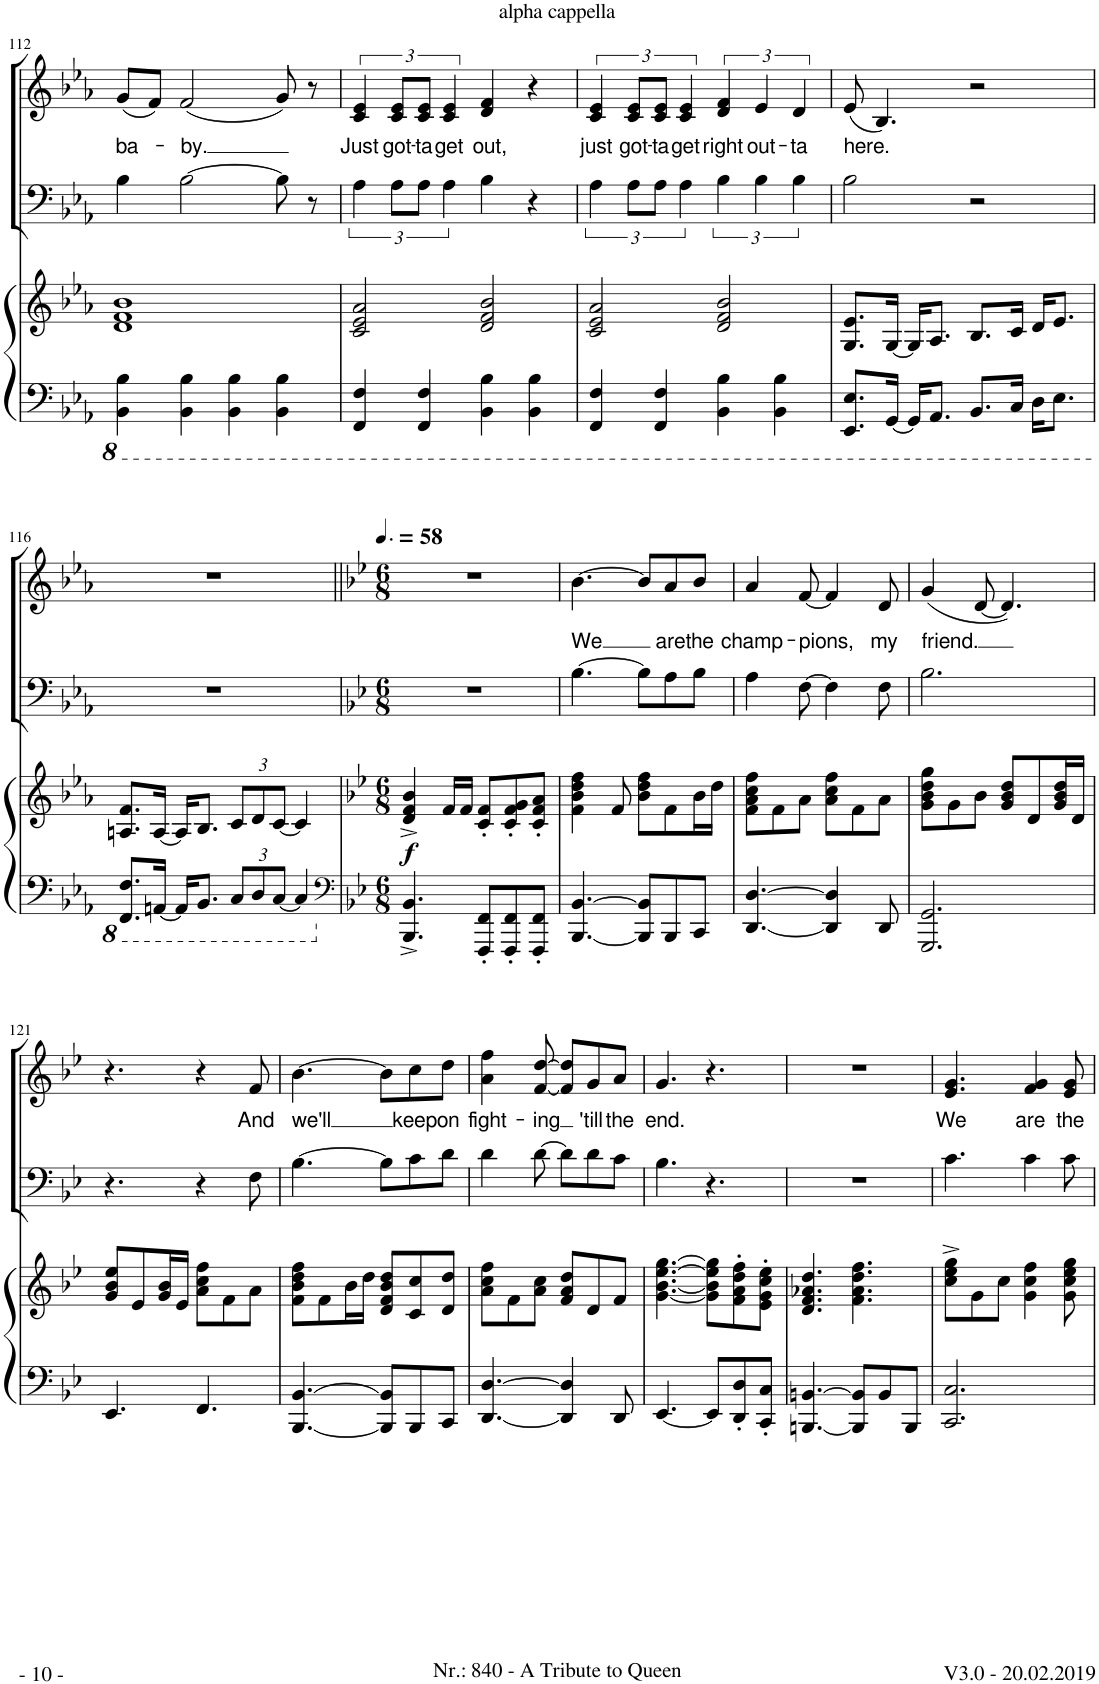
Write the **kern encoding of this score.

**kern	**kern	**dynam	**kern	**kern	**text
*part2	*part2	*part2	*part1	*part1	*part1
*staff4	*staff3	*staff3/4	*staff2	*staff1	*staff1
*I"Piano	*	*	*I"Chor	*	*
*I'Pno	*	*	*I'Ch	*	*
!!LO:PB:g=z
*clefF4	*clefG2	*	*clefF4	*clefG2	*
*k[b-e-a-]	*k[b-e-a-]	*	*k[b-e-a-]	*k[b-e-a-]	*
*M4/4	*M4/4	*	*M4/4	*M4/4	*
=112	=112	=112	=112	=112	=112
!	!	!	!	!	!LO:LY:b
4BBB-\ 4BB-\	1d 1f 1b-	.	4B-\	(8g/L	ba-
.	.	.	.	8f/J)	.
!	!	!	!	!	!LO:LY:b
4BBB-\ 4BB-\	.	.	[2B-\	(2f/	-by.
4BBB-\ 4BB-\	.	.	.	.	.
4BBB-\ 4BB-\	.	.	8B-\]	8g/)	.
.	.	.	8r	8r	.
=113	=113	=113	=113	=113	=113
!	!	!	!	!	!LO:LY:b
4FFF/ 4FF/	2c/ 2e-/ 2a-/	.	6A-\	6c/ 6e-/	Just
!	!	!	!	!	!LO:LY:b
.	.	.	12A-\L	12c/ 12e-/L	got-
!	!	!	!	!	!LO:LY:b
4FFF/ 4FF/	.	.	12A-\J	12c/ 12e-/J	-ta
!	!	!	!	!	!LO:LY:b
.	.	.	6A-\	6c/ 6e-/	get
!	!	!	!	!	!LO:LY:b
4BBB-\ 4BB-\	2d/ 2f/ 2b-/	.	4B-\	4d/ 4f/	out,
4BBB-\ 4BB-\	.	.	4r	4r	.
=114	=114	=114	=114	=114	=114
!	!	!	!	!	!LO:LY:b
4FFF/ 4FF/	2c/ 2e-/ 2a-/	.	6A-\	6c/ 6e-/	just
!	!	!	!	!	!LO:LY:b
.	.	.	12A-\L	12c/ 12e-/L	got-
!	!	!	!	!	!LO:LY:b
4FFF/ 4FF/	.	.	12A-\J	12c/ 12e-/J	-ta
!	!	!	!	!	!LO:LY:b
.	.	.	6A-\	6c/ 6e-/	get
!	!	!	!	!	!LO:LY:b
4BBB-\ 4BB-\	2d/ 2f/ 2b-/	.	6B-\	6d/ 6f/	right
!	!	!	!	!	!LO:LY:b
.	.	.	6B-\	6e-/	out-
4BBB-\ 4BB-\	.	.	.	.	.
!	!	!	!	!	!LO:LY:b
.	.	.	6B-\	6d/	-ta
=115	=115	=115	=115	=115	=115
!	!	!	!	!	!LO:LY:b
8.EEE-/ 8.EE-/L	8.G/ 8.e-/L	.	2B-\	(8e-/	here.
.	.	.	.	4.B-/)	.
[16GGG/Jk	[16G/Jk	.	.	.	.
16GGG/KL]	16G/KL]	.	.	.	.
8.AAA-/J	8.A-/J	.	.	.	.
8.BBB-/L	8.B-/L	.	2r	2r	.
16CC/Jk	16c/Jk	.	.	.	.
16DD\KL	16d/KL	.	.	.	.
8.EE-\J	8.e-/J	.	.	.	.
!!LO:LB:g=z
=116	=116	=116	=116	=116	=116
8.FFF/ 8.FF/L	8.An/ 8.f/L	.	1r	1r	.
[16AAAn/Jk	[16A/Jk	.	.	.	.
16AAA/KL]	16A/KL]	.	.	.	.
8.BBB-/J	8.B-/J	.	.	.	.
*Xbrackettup	*Xbrackettup	*	*	*	*
12CC/L	12c/L	.	.	.	.
12DD/	12d/	.	.	.	.
[12CC/J	[12c/J	.	.	.	.
4CC/]	4c/]	.	.	.	.
=117	=117	=117	=117	=117	=117
*clefF4	*	*	*	*	*
*k[b-e-]	*k[b-e-]	*	*k[b-e-]	*k[b-e-]	*
*M6/8	*M6/8	*	*M6/8	*M6/8	*
!	!	!LO:DY:b	!	!	!
4.BBB-/^ 4.BB-/^	4d/^ 4f/^ 4b-/^	f	2.r	2.r	.
.	16f/LL	.	.	.	.
.	16f/JJ	.	.	.	.
8FFF/' 8FF/'L	8c/' 8f/'L	.	.	.	.
8FFF/' 8FF/'	8c/' 8f/' 8g/'	.	.	.	.
8FFF/' 8FF/'J	8c/' 8f/' 8a/'J	.	.	.	.
=118	=118	=118	=118	=118	=118
!	!	!	!	!	!LO:LY:b
[4.BBB-/ [4.BB-/	4f\ 4b-\ 4dd\ 4ff\	.	[4.B-\	[4.b-\	We
.	8f/	.	.	.	.
8BBB-/] 8BB-/]L	8b-\ 8dd\ 8ff\L	.	8B-\L]	8b-/L]	.
!	!	!	!	!	!LO:LY:b
8BBB-/	8f\	.	8A\	8a/	are
!	!	!	!	!	!LO:LY:b
8CC/J	16b-\L	.	8B-\J	8b-/J	the
.	16dd\JJ	.	.	.	.
=119	=119	=119	=119	=119	=119
!	!	!	!	!	!LO:LY:b
[4.DD/ [4.D/	8f\ 8a\ 8cc\ 8ff\L	.	4A\	4a/	champ-
.	8f\	.	.	.	.
!	!	!	!	!	!LO:LY:b
.	8a\J	.	[8F\	[8f/	-pions,
4DD/] 4D/]	8a\ 8cc\ 8ff\L	.	4F\]	4f/]	.
.	8f\	.	.	.	.
!	!	!	!	!	!LO:LY:b
8DD/	8a\J	.	8F\	8d/	my
=120	=120	=120	=120	=120	=120
!	!	!	!	!	!LO:LY:b
2.GGG/ 2.GG/	8g\ 8b-\ 8dd\ 8gg\L	.	2.B-\	(4g/	friend.
.	8g\	.	.	.	.
.	8b-\J	.	.	[8d/	.
.	8g/ 8b-/ 8dd/L	.	.	4.d/])	.
.	8d/	.	.	.	.
.	16g/ 16b-/ 16dd/L	.	.	.	.
.	16d/JJ	.	.	.	.
!!LO:LB:g=z
=121	=121	=121	=121	=121	=121
4.EE-/	8g/ 8b-/ 8ee-/L	.	4.r	4.r	.
.	8e-/	.	.	.	.
.	16g/ 16b-/L	.	.	.	.
.	16e-/JJ	.	.	.	.
4.FF/	8a\ 8cc\ 8ff\L	.	4r	4r	.
.	8f\	.	.	.	.
!	!	!	!	!	!LO:LY:b
.	8a\J	.	8F\	8f/	And
=122	=122	=122	=122	=122	=122
!	!	!	!	!	!LO:LY:b
[4.BBB-/ [4.BB-/	8f\ 8b-\ 8dd\ 8ff\L	.	[4.B-\	[4.b-\	we'll
.	8f\	.	.	.	.
.	16b-\L	.	.	.	.
.	16dd\JJ	.	.	.	.
8BBB-/] 8BB-/]L	8d/ 8f/ 8b-/ 8dd/L	.	8B-\L]	8b-\L]	.
!	!	!	!	!	!LO:LY:b
8BBB-/	8c/ 8cc/	.	8c\	8cc\	keep
!	!	!	!	!	!LO:LY:b
8CC/J	8d/ 8dd/J	.	8d\J	8dd\J	on
=123	=123	=123	=123	=123	=123
!	!	!	!	!	!LO:LY:b
[4.DD/ [4.D/	8a\ 8cc\ 8ff\L	.	4d\	4a\ 4ff\	fight-
.	8f\	.	.	.	.
!	!	!	!	!	!LO:LY:b
.	8a\ 8cc\J	.	[8d\	[8f/ [8dd/	-ing
4DD/] 4D/]	8f/ 8a/ 8dd/L	.	8d\L]	8f/] 8dd/]L	.
!	!	!	!	!	!LO:LY:b
.	8d/	.	8d\	8g/	'till
!	!	!	!	!	!LO:LY:b
8DD/	8f/J	.	8c\J	8a/J	the
=124	=124	=124	=124	=124	=124
!	!	!	!	!	!LO:LY:b
[4.EE-/	[4.g\ [4.b-\ [4.ee-\ [4.gg\	.	4.B-\	4.g/	end.
8EE-/L]	8g\] 8b-\] 8ee-\] 8gg\]L	.	4.r	4.r	.
8DD/' 8D/'	8f\' 8a\' 8dd\' 8ff\'	.	.	.	.
8CC/' 8C/'J	8e-\' 8g\' 8cc\' 8ee-\'J	.	.	.	.
=125	=125	=125	=125	=125	=125
[4.BBBn/ [4.BBn/	4.d/ 4.f/ 4.a-X/ 4.dd/	.	2.r	2.r	.
8BBB/] 8BB/]L	4.f\ 4.a-\ 4.dd\ 4.ff\	.	.	.	.
8BB/	.	.	.	.	.
8BBB/J	.	.	.	.	.
=126	=126	=126	=126	=126	=126
!	!	!	!	!	!LO:LY:b
2.CC/ 2.C/	8cc\^ 8ee-\^ 8gg\^L	.	4.c\	4.e-/ 4.g/	We
.	8g\	.	.	.	.
.	8cc\J	.	.	.	.
!	!	!	!	!	!LO:LY:b
.	4g\ 4cc\ 4ff\	.	4c\	4f/ 4g/	are
!	!	!	!	!	!LO:LY:b
.	8g\ 8cc\ 8ee-\ 8gg\	.	8c\	8e-/ 8g/	the
=	=	=	=	=	=
*-	*-	*-	*-	*-	*-
